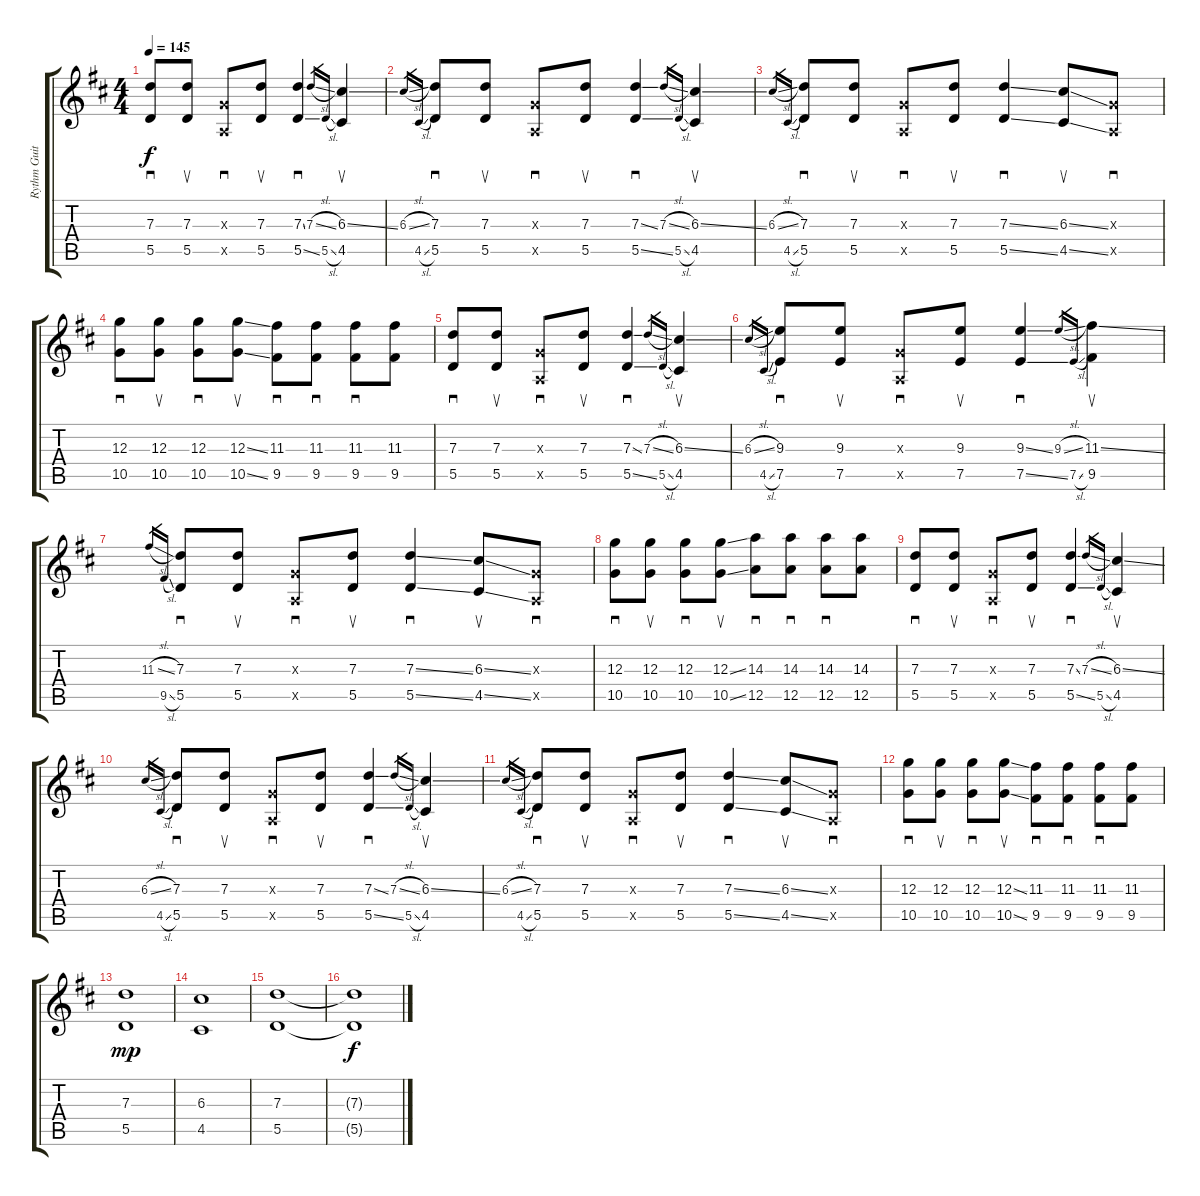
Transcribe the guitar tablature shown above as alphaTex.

\track ("Rythm Guitar" "Rythm Guit") {instrument distortionguitar}
\staff {score tabs}
\tuning (E4 B3 G3 D3 A2 D2) {hide}
\ts (4 4)
\tempo 145
\clef g2
\ks d
(7.3 5.5).8{sd dy f} (7.3 5.5).8{su} (0.3{x} 0.5{x}).8{sd} (7.3 5.5).8{su} (7.3{ss} 5.5{ss}).4{sd} 7.3{sl}.16{gr} 5.5{sl}.16{gr} (6.3{ss} 4.5).4{su} |
6.3{sl}.16{gr} 4.5{sl}.16{gr} (7.3 5.5).8{sd} (7.3 5.5).8{su} (0.3{x} 0.5{x}).8{sd} (7.3 5.5).8{su} (7.3{ss} 5.5{ss}).4{sd} 7.3{sl}.16{gr} 5.5{sl}.16{gr} (6.3{ss} 4.5).4{su} |
6.3{sl}.16{gr} 4.5{sl}.16{gr} (7.3 5.5).8{sd} (7.3 5.5).8{su} (0.3{x} 0.5{x}).8{sd} (7.3 5.5).8{su} (7.3{ss} 5.5{ss}).4{sd} (6.3{ss} 4.5{ss}).8{su} (0.3{x} 0.5{x}).8{sd} |
(12.3 10.5).8{sd} (12.3 10.5).8{su} (12.3 10.5).8{sd} (12.3{ss} 10.5{ss}).8{su} (11.3 9.5).8{sd} (11.3 9.5).8{sd} (11.3 9.5).8{sd} (11.3 9.5).8 |
(7.3 5.5).8{sd} (7.3 5.5).8{su} (0.3{x} 0.5{x}).8{sd} (7.3 5.5).8{su} (7.3{ss} 5.5{ss}).4{sd} 7.3{sl}.16{gr} 5.5{sl}.16{gr} (6.3{ss} 4.5).4{su} |
6.3{sl}.16{gr} 4.5{sl}.16{gr} (9.3 7.5).8{sd} (9.3 7.5).8{su} (0.3{x} 0.5{x}).8{sd} (9.3 7.5).8{su} (9.3{ss} 7.5{ss}).4{sd} 9.3{sl}.16{gr} 7.5{sl}.16{gr} (11.3{ss} 9.5).4{su} |
11.3{sl}.16{gr} 9.5{sl}.16{gr} (7.3 5.5).8{sd} (7.3 5.5).8{su} (0.3{x} 0.5{x}).8{sd} (7.3 5.5).8{su} (7.3{ss} 5.5{ss}).4{sd} (6.3{ss} 4.5{ss}).8{su} (0.3{x} 0.5{x}).8{sd} |
(12.3 10.5).8{sd} (12.3 10.5).8{su} (12.3 10.5).8{sd} (12.3{ss} 10.5{ss}).8{su} (14.3 12.5).8{sd} (14.3 12.5).8{sd} (14.3 12.5).8{sd} (14.3 12.5).8 |
(7.3 5.5).8{sd} (7.3 5.5).8{su} (0.3{x} 0.5{x}).8{sd} (7.3 5.5).8{su} (7.3{ss} 5.5{ss}).4{sd} 7.3{sl}.16{gr} 5.5{sl}.16{gr} (6.3{ss} 4.5).4{su} |
6.3{sl}.16{gr} 4.5{sl}.16{gr} (7.3 5.5).8{sd} (7.3 5.5).8{su} (0.3{x} 0.5{x}).8{sd} (7.3 5.5).8{su} (7.3{ss} 5.5{ss}).4{sd} 7.3{sl}.16{gr} 5.5{sl}.16{gr} (6.3{ss} 4.5).4{su} |
6.3{sl}.16{gr} 4.5{sl}.16{gr} (7.3 5.5).8{sd} (7.3 5.5).8{su} (0.3{x} 0.5{x}).8{sd} (7.3 5.5).8{su} (7.3{ss} 5.5{ss}).4{sd} (6.3{ss} 4.5{ss}).8{su} (0.3{x} 0.5{x}).8{sd} |
(12.3 10.5).8{sd} (12.3 10.5).8{su} (12.3 10.5).8{sd} (12.3{ss} 10.5{ss}).8{su} (11.3 9.5).8{sd} (11.3 9.5).8{sd} (11.3 9.5).8{sd} (11.3 9.5).8 |
(7.3 5.5).1{dy mp} |
(6.3 4.5).1 |
(7.3 5.5).1 |
(7.3{t} 5.5{t}).1{dy f}
